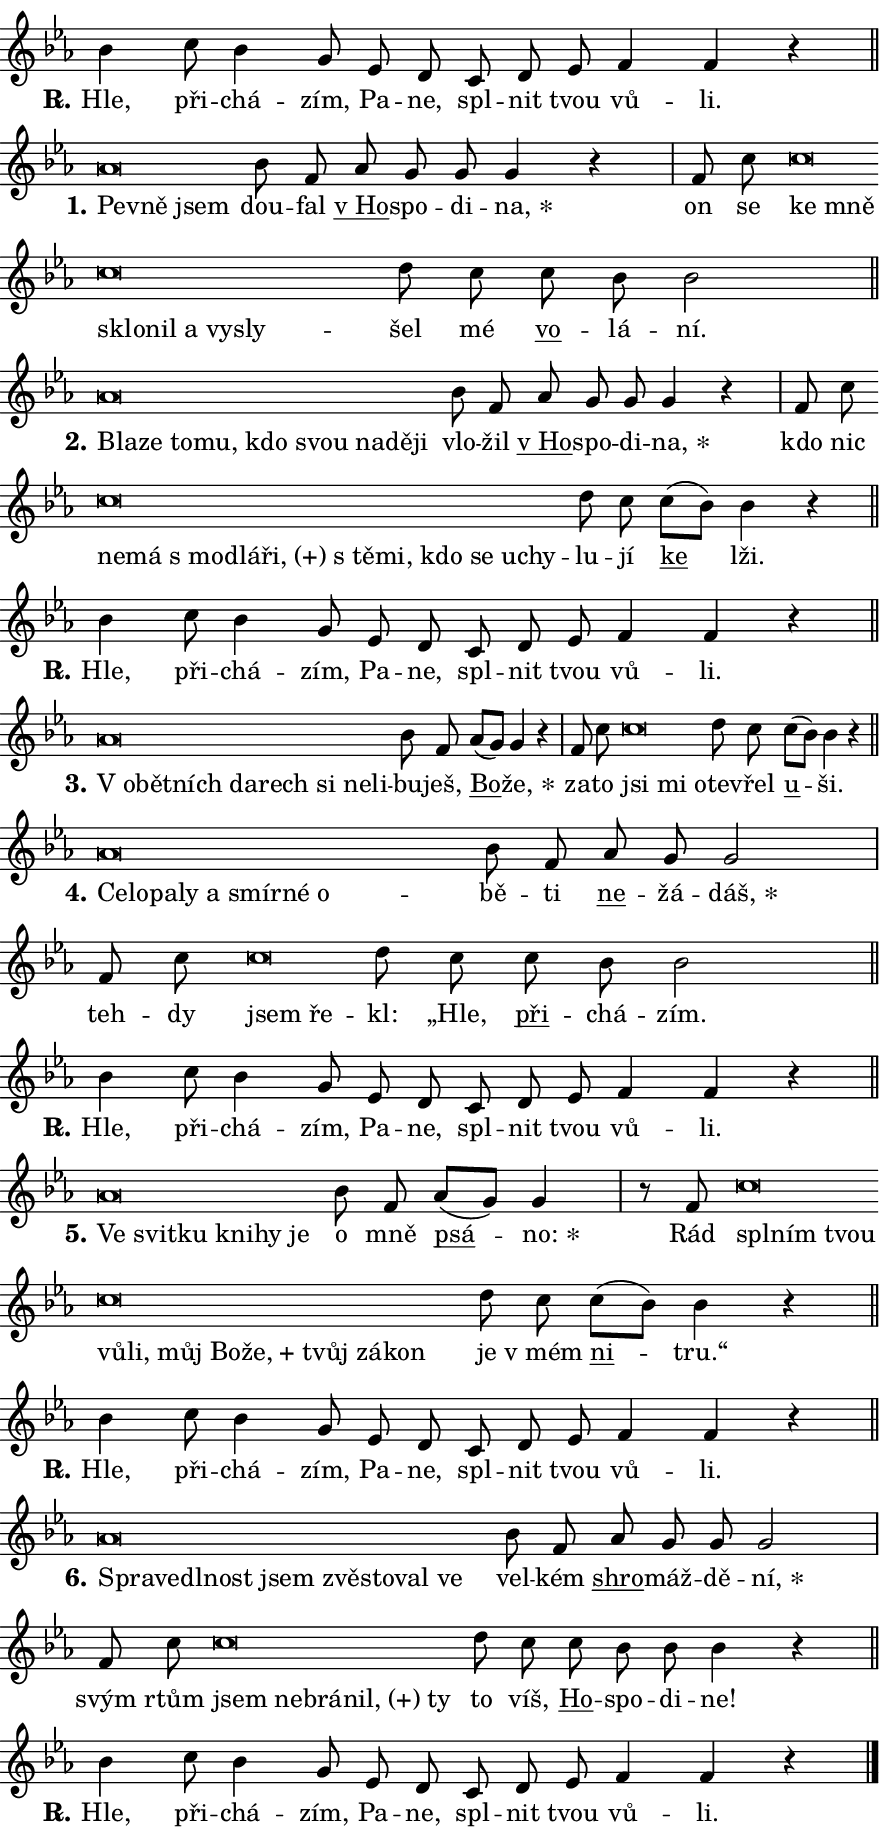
\version "2.24.0"
\header { tagline = "" }
\paper {
  indent = 0\cm
  top-margin = 0\cm
  right-margin = 0.13\cm % to fit lyric hyphens
  bottom-margin = 0\cm
  left-margin = 0\cm
  paper-width = 15\cm
  page-breaking = #ly:one-page-breaking
  system-system-spacing.basic-distance = #11
  score-system-spacing.basic-distance = #11
  ragged-last = ##f
}


%% Author: Thomas Morley
%% https://lists.gnu.org/archive/html/lilypond-user/2020-05/msg00002.html
#(define (line-position grob)
"Returns position of @var[grob} in current system:
   @code{'start}, if at first time-step
   @code{'end}, if at last time-step
   @code{'middle} otherwise
"
  (let* ((col (ly:item-get-column grob))
         (ln (ly:grob-object col 'left-neighbor))
         (rn (ly:grob-object col 'right-neighbor))
         (col-to-check-left (if (ly:grob? ln) ln col))
         (col-to-check-right (if (ly:grob? rn) rn col))
         (break-dir-left
           (and
             (ly:grob-property col-to-check-left 'non-musical #f)
             (ly:item-break-dir col-to-check-left)))
         (break-dir-right
           (and
             (ly:grob-property col-to-check-right 'non-musical #f)
             (ly:item-break-dir col-to-check-right))))
        (cond ((eqv? 1 break-dir-left) 'start)
              ((eqv? -1 break-dir-right) 'end)
              (else 'middle))))

#(define (tranparent-at-line-position vctor)
  (lambda (grob)
  "Relying on @code{line-position} select the relevant enry from @var{vctor}.
Used to determine transparency,"
    (case (line-position grob)
      ((end) (not (vector-ref vctor 0)))
      ((middle) (not (vector-ref vctor 1)))
      ((start) (not (vector-ref vctor 2))))))

noteHeadBreakVisibility =
#(define-music-function (break-visibility)(vector?)
"Makes @code{NoteHead}s transparent relying on @var{break-visibility}"
#{
  \override NoteHead.transparent =
    #(tranparent-at-line-position break-visibility)
#})

#(define delete-ledgers-for-transparent-note-heads
  (lambda (grob)
    "Reads whether a @code{NoteHead} is transparent.
If so this @code{NoteHead} is removed from @code{'note-heads} from
@var{grob}, which is supposed to be @code{LedgerLineSpanner}.
As a result ledgers are not printed for this @code{NoteHead}"
    (let* ((nhds-array (ly:grob-object grob 'note-heads))
           (nhds-list
             (if (ly:grob-array? nhds-array)
                 (ly:grob-array->list nhds-array)
                 '()))
           ;; Relies on the transparent-property being done before
           ;; Staff.LedgerLineSpanner.after-line-breaking is executed.
           ;; This is fragile ...
           (to-keep
             (remove
               (lambda (nhd)
                 (ly:grob-property nhd 'transparent #f))
               nhds-list)))
      ;; TODO find a better method to iterate over grob-arrays, similiar
      ;; to filter/remove etc for lists
      ;; For now rebuilt from scratch
      (set! (ly:grob-object grob 'note-heads)  '())
      (for-each
        (lambda (nhd)
          (ly:pointer-group-interface::add-grob grob 'note-heads nhd))
        to-keep))))

squashNotes = {
  \override NoteHead.X-extent = #'(-0.2 . 0.2)
  \override NoteHead.Y-extent = #'(-0.75 . 0)
  \override NoteHead.stencil =
    #(lambda (grob)
       (let ((pos (ly:grob-property grob 'staff-position)))
         (begin
           (if (< pos -7) (display "ERROR: Lower brevis then expected\n") (display ""))
           (if (<= pos -6) ly:text-interface::print ly:note-head::print))))
}
unSquashNotes = {
  \revert NoteHead.X-extent
  \revert NoteHead.Y-extent
  \revert NoteHead.stencil
}

hideNotes = \noteHeadBreakVisibility #begin-of-line-visible
unHideNotes = \noteHeadBreakVisibility #all-visible

% work-around for resetting accidentals
% https://lilypond.org/doc/v2.23/Documentation/notation/displaying-rhythms#unmetered-music
cadenzaMeasure = {
  \cadenzaOff
  \partial 1024 s1024
  \cadenzaOn
}

#(define-markup-command (accent layout props text) (markup?)
  "Underline accented syllable"
  (interpret-markup layout props
    #{\markup \override #'(offset . 4.3) \underline { #text }#}))

responsum = \markup \concat {
  "R" \hspace #-1.05 \path #0.1 #'((moveto 0 0.07) (lineto 0.9 0.8)) \hspace #0.05 "."
}

spaceSize = #0.6828661417322834 % exact space size for TeX Gyre Schola

\layout {
  \context {
    \Staff
    \remove "Time_signature_engraver"
    \override LedgerLineSpanner.after-line-breaking = #delete-ledgers-for-transparent-note-heads
  }
  \context {
    \Lyrics {
      \override LyricSpace.minimum-distance = \spaceSize
      \override LyricText.font-name = #"TeX Gyre Schola"
      \override LyricText.font-size = 1
      \override StanzaNumber.font-name = #"TeX Gyre Schola Bold"
      \override StanzaNumber.font-size = 1
    }
  }
  \context {
    \Score 
    \override NoteHead.text =
      #(lambda (grob) 
        (let ((pos (ly:grob-property grob 'staff-position)))
          #{\markup {
            \combine
              \halign #-0.55 \raise #(if (= pos -6) 0 0.5) \override #'(thickness . 2) \draw-line #'(3.2 . 0)
              \musicglyph "noteheads.sM1"
          }#}))
  }
}

% magnetic-lyrics.ily
%
%   written by
%     Jean Abou Samra <jean@abou-samra.fr>
%     Werner Lemberg <wl@gnu.org>
%
%   adapted by
%     Jiri Hon <jiri.hon@gmail.com>
%
% Version 2022-Apr-15

% https://www.mail-archive.com/lilypond-user@gnu.org/msg149350.html

#(define (Left_hyphen_pointer_engraver context)
   "Collect syllable-hyphen-syllable occurrences in lyrics and store
them in properties.  This engraver only looks to the left.  For
example, if the lyrics input is @code{foo -- bar}, it does the
following.

@itemize @bullet
@item
Set the @code{text} property of the @code{LyricHyphen} grob between
@q{foo} and @q{bar} to @code{foo}.

@item
Set the @code{left-hyphen} property of the @code{LyricText} grob with
text @q{foo} to the @code{LyricHyphen} grob between @q{foo} and
@q{bar}.
@end itemize

Use this auxiliary engraver in combination with the
@code{lyric-@/text::@/apply-@/magnetic-@/offset!} hook."
   (let ((hyphen #f)
         (text #f))
     (make-engraver
      (acknowledgers
       ((lyric-syllable-interface engraver grob source-engraver)
        (set! text grob)))
      (end-acknowledgers
       ((lyric-hyphen-interface engraver grob source-engraver)
        ;(when (not (grob::has-interface grob 'lyric-space-interface))
          (set! hyphen grob)));)
      ((stop-translation-timestep engraver)
       (when (and text hyphen)
         (ly:grob-set-object! text 'left-hyphen hyphen))
       (set! text #f)
       (set! hyphen #f)))))

#(define (lyric-text::apply-magnetic-offset! grob)
   "If the space between two syllables is less than the value in
property @code{LyricText@/.details@/.squash-threshold}, move the right
syllable to the left so that it gets concatenated with the left
syllable.

Use this function as a hook for
@code{LyricText@/.after-@/line-@/breaking} if the
@code{Left_@/hyphen_@/pointer_@/engraver} is active."
   (let ((hyphen (ly:grob-object grob 'left-hyphen #f)))
     (when hyphen
       (let ((left-text (ly:spanner-bound hyphen LEFT)))
         (when (grob::has-interface left-text 'lyric-syllable-interface)
           (let* ((common (ly:grob-common-refpoint grob left-text X))
                  (this-x-ext (ly:grob-extent grob common X))
                  (left-x-ext
                   (begin
                     ;; Trigger magnetism for left-text.
                     (ly:grob-property left-text 'after-line-breaking)
                     (ly:grob-extent left-text common X)))
                  ;; `delta` is the gap width between two syllables.
                  (delta (- (interval-start this-x-ext)
                            (interval-end left-x-ext)))
                  (details (ly:grob-property grob 'details))
                  (threshold (assoc-get 'squash-threshold details 0.2)))
             (when (< delta threshold)
               (let* (;; We have to manipulate the input text so that
                      ;; ligatures crossing syllable boundaries are not
                      ;; disabled.  For languages based on the Latin
                      ;; script this is essentially a beautification.
                      ;; However, for non-Western scripts it can be a
                      ;; necessity.
                      (lt (ly:grob-property left-text 'text))
                      (rt (ly:grob-property grob 'text))
                      (is-space (grob::has-interface hyphen 'lyric-space-interface))
                      (space (if is-space " " ""))
                      (extra-delta (if is-space spaceSize 0))
                      ;; Append new syllable.
                      (ltrt-space (if (and (string? lt) (string? rt))
                                (string-append lt space rt)
                                (make-concat-markup (list lt space rt))))
                      ;; Right-align `ltrt` to the right side.
                      (ltrt-space-markup (grob-interpret-markup
                               grob
                               (make-translate-markup
                                (cons (interval-length this-x-ext) 0)
                                (make-right-align-markup ltrt-space)))))
                 (begin
                   ;; Don't print `left-text`.
                   (ly:grob-set-property! left-text 'stencil #f)
                   ;; Set text and stencil (which holds all collected
                   ;; syllables so far) and shift it to the left.
                   (ly:grob-set-property! grob 'text ltrt-space)
                   (ly:grob-set-property! grob 'stencil ltrt-space-markup)
                   (ly:grob-translate-axis! grob (- (- delta extra-delta)) X))))))))))


#(define (lyric-hyphen::displace-bounds-first grob)
   ;; Make very sure this callback isn't triggered too early.
   (let ((left (ly:spanner-bound grob LEFT))
         (right (ly:spanner-bound grob RIGHT)))
     (ly:grob-property left 'after-line-breaking)
     (ly:grob-property right 'after-line-breaking)
     (ly:lyric-hyphen::print grob)))

squashThreshold = #0.4

\layout {
  \context {
    \Lyrics
    \consists #Left_hyphen_pointer_engraver
    \override LyricText.after-line-breaking =
      #lyric-text::apply-magnetic-offset!
    \override LyricHyphen.stencil = #lyric-hyphen::displace-bounds-first
    \override LyricText.details.squash-threshold = \squashThreshold
    \override LyricHyphen.minimum-distance = 0
    \override LyricHyphen.minimum-length = \squashThreshold
  }
}

squashText = \override LyricText.details.squash-threshold = 9999
unSquashText = \override LyricText.details.squash-threshold = \squashThreshold

leftText = \override LyricText.self-alignment-X = #LEFT
unLeftText = \revert LyricText.self-alignment-X

starOffset = #(lambda (grob) 
                (let ((x_offset (ly:self-alignment-interface::aligned-on-x-parent grob)))
                  (if (= x_offset 0) 0 (+ x_offset 1.2))))

star = #(define-music-function (syllable)(string?)
"Append star separator at the end of a syllable"
#{
  \once \override LyricText.X-offset = #starOffset
  \lyricmode { \markup {
    #syllable
    \override #'((font-name . "TeX Gyre Schola Bold")) \hspace #0.2 \lower #0.65 \larger "*"
  } }
#})

starAccent = #(define-music-function (syllable)(string?)
"Append star separator at the end of a syllable and make accent"
#{
  \once \override LyricText.X-offset = #starOffset
  \lyricmode { \markup {
    \accent #syllable
    \override #'((font-name . "TeX Gyre Schola Bold")) \hspace #0.2 \lower #0.65 \larger "*"
  } }
#})

breath = #(define-music-function (syllable)(string?)
"Append breathing indicator at the end of a syllable"
#{
  \lyricmode { \markup { #syllable "+" } }
#})

optionalBreath = #(define-music-function (syllable)(string?)
"Append optional breathing indicator at the end of a syllable"
#{
  \lyricmode { \markup { #syllable "(+)" } }
#})


\score {
    <<
        \new Voice = "melody" { \cadenzaOn \key es \major \relative { bes'4 c8 bes4 g8 \bar "" es d \bar "" c d es \bar "" f4 f r \cadenzaMeasure \bar "||" \break } }
        \new Lyrics \lyricsto "melody" { \lyricmode { \set stanza = \responsum
Hle, při -- chá -- zím, Pa -- ne, spl -- nit tvou vů -- li. } }
    >>
    \layout {}
}

\score {
    <<
        \new Voice = "melody" { \cadenzaOn \key es \major \relative { \squashNotes as'\breve*1/16 \hideNotes \breve*1/16 \breve*1/16 \bar "" \unHideNotes \unSquashNotes bes8 f \bar "" as g g g4 r \cadenzaMeasure \bar "|" f8 c' \bar "" \squashNotes c\breve*1/16 \hideNotes \breve*1/16 \bar "" \breve*1/16 \bar "" \breve*1/16 \bar "" \breve*1/16 \bar "" \breve*1/16 \breve*1/16 \bar "" \unHideNotes \unSquashNotes d8 c \bar "" c bes bes2 \cadenzaMeasure \bar "||" \break } }
        \new Lyrics \lyricsto "melody" { \lyricmode { \set stanza = "1."
\leftText Pev -- \squashText ně jsem \unLeftText \unSquashText dou -- fal \markup \accent "v Ho" -- spo -- di -- \star na, on se \leftText ke \squashText mně sklo -- nil a vy -- sly -- \unLeftText \unSquashText šel mé \markup \accent vo -- lá -- ní. } }
    >>
    \layout {}
}

\score {
    <<
        \new Voice = "melody" { \cadenzaOn \key es \major \relative { \squashNotes as'\breve*1/16 \hideNotes \breve*1/16 \bar "" \breve*1/16 \bar "" \breve*1/16 \bar "" \breve*1/16 \bar "" \breve*1/16 \bar "" \breve*1/16 \bar "" \breve*1/16 \breve*1/16 \bar "" \unHideNotes \unSquashNotes bes8 f \bar "" as g g g4 r \cadenzaMeasure \bar "|" f8 c' \bar "" \squashNotes c\breve*1/16 \hideNotes \breve*1/16 \bar "" \breve*1/16 \bar "" \breve*1/16 \bar "" \breve*1/16 \bar "" \breve*1/16 \bar "" \breve*1/16 \bar "" \breve*1/16 \bar "" \breve*1/16 \bar "" \breve*1/16 \breve*1/16 \bar "" \unHideNotes \unSquashNotes d8 c \bar "" c[( bes)] bes4 r \cadenzaMeasure \bar "||" \break } }
        \new Lyrics \lyricsto "melody" { \lyricmode { \set stanza = "2."
\leftText Bla -- \squashText ze to -- mu, kdo svou na -- dě -- ji \unLeftText \unSquashText vlo -- žil \markup \accent "v Ho" -- spo -- di -- \star na, kdo nic \leftText ne -- \squashText má "s mo" -- dlá -- \optionalBreath ři, "s tě" -- mi, kdo se u -- chy -- \unLeftText \unSquashText lu -- jí \markup \accent ke lži. } }
    >>
    \layout {}
}

\score {
    <<
        \new Voice = "melody" { \cadenzaOn \key es \major \relative { bes'4 c8 bes4 g8 \bar "" es d \bar "" c d es \bar "" f4 f r \cadenzaMeasure \bar "||" \break } }
        \new Lyrics \lyricsto "melody" { \lyricmode { \set stanza = \responsum
Hle, při -- chá -- zím, Pa -- ne, spl -- nit tvou vů -- li. } }
    >>
    \layout {}
}

\score {
    <<
        \new Voice = "melody" { \cadenzaOn \key es \major \relative { \squashNotes as'\breve*1/16 \hideNotes \breve*1/16 \bar "" \breve*1/16 \bar "" \breve*1/16 \bar "" \breve*1/16 \bar "" \breve*1/16 \bar "" \breve*1/16 \breve*1/16 \bar "" \unHideNotes \unSquashNotes bes8 f \bar "" as[( g)] g4 r \cadenzaMeasure \bar "|" f8 c' \bar "" \squashNotes c\breve*1/16 \hideNotes \breve*1/16 \breve*1/16 \bar "" \unHideNotes \unSquashNotes d8 c \bar "" c[( bes)] bes4 r \cadenzaMeasure \bar "||" \break } }
        \new Lyrics \lyricsto "melody" { \lyricmode { \set stanza = "3."
\leftText "V o" -- \squashText bět -- ních da -- rech si ne -- li -- \unLeftText \unSquashText bu -- ješ, \markup \accent Bo -- \star že, za -- to \leftText jsi \squashText mi o -- \unLeftText \unSquashText te -- vřel \markup \accent u -- ši. } }
    >>
    \layout {}
}

\score {
    <<
        \new Voice = "melody" { \cadenzaOn \key es \major \relative { \squashNotes as'\breve*1/16 \hideNotes \breve*1/16 \bar "" \breve*1/16 \bar "" \breve*1/16 \bar "" \breve*1/16 \bar "" \breve*1/16 \bar "" \breve*1/16 \breve*1/16 \bar "" \unHideNotes \unSquashNotes bes8 f \bar "" as g g2 \cadenzaMeasure \bar "|" f8 c' \bar "" \squashNotes c\breve*1/16 \hideNotes \breve*1/16 \bar "" \unHideNotes \unSquashNotes d8 c \bar "" c bes bes2 \cadenzaMeasure \bar "||" \break } }
        \new Lyrics \lyricsto "melody" { \lyricmode { \set stanza = "4."
\leftText Ce -- \squashText lo -- pa -- ly a smír -- né o -- \unLeftText \unSquashText bě -- ti \markup \accent ne -- žá -- \star dáš, teh -- dy \leftText jsem \squashText ře -- \unLeftText \unSquashText kl: „Hle, \markup \accent při -- chá -- zím. } }
    >>
    \layout {}
}

\score {
    <<
        \new Voice = "melody" { \cadenzaOn \key es \major \relative { bes'4 c8 bes4 g8 \bar "" es d \bar "" c d es \bar "" f4 f r \cadenzaMeasure \bar "||" \break } }
        \new Lyrics \lyricsto "melody" { \lyricmode { \set stanza = \responsum
Hle, při -- chá -- zím, Pa -- ne, spl -- nit tvou vů -- li. } }
    >>
    \layout {}
}

\score {
    <<
        \new Voice = "melody" { \cadenzaOn \key es \major \relative { \squashNotes as'\breve*1/16 \hideNotes \breve*1/16 \bar "" \breve*1/16 \bar "" \breve*1/16 \bar "" \breve*1/16 \breve*1/16 \bar "" \unHideNotes \unSquashNotes bes8 f \bar "" as[( g)] g4 \cadenzaMeasure \bar "|" r8 f8 \squashNotes c'\breve*1/16 \hideNotes \breve*1/16 \bar "" \breve*1/16 \bar "" \breve*1/16 \bar "" \breve*1/16 \bar "" \breve*1/16 \bar "" \breve*1/16 \bar "" \breve*1/16 \bar "" \breve*1/16 \bar "" \breve*1/16 \breve*1/16 \bar "" \unHideNotes \unSquashNotes d8 c \bar "" c[( bes)] bes4 r \cadenzaMeasure \bar "||" \break } }
        \new Lyrics \lyricsto "melody" { \lyricmode { \set stanza = "5."
\leftText Ve \squashText svit -- ku kni -- hy je \unLeftText \unSquashText o mně \markup \accent psá -- \star no: Rád \leftText spl -- \squashText ním tvou vů -- li, můj Bo -- \breath "že," tvůj zá -- kon \unLeftText \unSquashText je "v mém" \markup \accent ni -- tru.“ } }
    >>
    \layout {}
}

\score {
    <<
        \new Voice = "melody" { \cadenzaOn \key es \major \relative { bes'4 c8 bes4 g8 \bar "" es d \bar "" c d es \bar "" f4 f r \cadenzaMeasure \bar "||" \break } }
        \new Lyrics \lyricsto "melody" { \lyricmode { \set stanza = \responsum
Hle, při -- chá -- zím, Pa -- ne, spl -- nit tvou vů -- li. } }
    >>
    \layout {}
}

\score {
    <<
        \new Voice = "melody" { \cadenzaOn \key es \major \relative { \squashNotes as'\breve*1/16 \hideNotes \breve*1/16 \bar "" \breve*1/16 \bar "" \breve*1/16 \bar "" \breve*1/16 \bar "" \breve*1/16 \bar "" \breve*1/16 \bar "" \breve*1/16 \breve*1/16 \bar "" \unHideNotes \unSquashNotes bes8 f \bar "" as g g g2 \cadenzaMeasure \bar "|" f8 c' \bar "" \squashNotes c\breve*1/16 \hideNotes \breve*1/16 \bar "" \breve*1/16 \bar "" \breve*1/16 \breve*1/16 \bar "" \unHideNotes \unSquashNotes d8 c \bar "" c bes bes bes4 r \cadenzaMeasure \bar "||" \break } }
        \new Lyrics \lyricsto "melody" { \lyricmode { \set stanza = "6."
\leftText Spra -- \squashText ve -- dl -- nost jsem zvě -- sto -- val ve \unLeftText \unSquashText vel -- kém \markup \accent shro -- máž -- dě -- \star ní, svým rtům \leftText jsem \squashText ne -- brá -- \optionalBreath nil, ty \unLeftText \unSquashText to víš, \markup \accent Ho -- spo -- di -- ne! } }
    >>
    \layout {}
}

\score {
    <<
        \new Voice = "melody" { \cadenzaOn \key es \major \relative { bes'4 c8 bes4 g8 \bar "" es d \bar "" c d es \bar "" f4 f r \cadenzaMeasure \bar "||" \break } \bar "|." }
        \new Lyrics \lyricsto "melody" { \lyricmode { \set stanza = \responsum
Hle, při -- chá -- zím, Pa -- ne, spl -- nit tvou vů -- li. } }
    >>
    \layout {}
}
